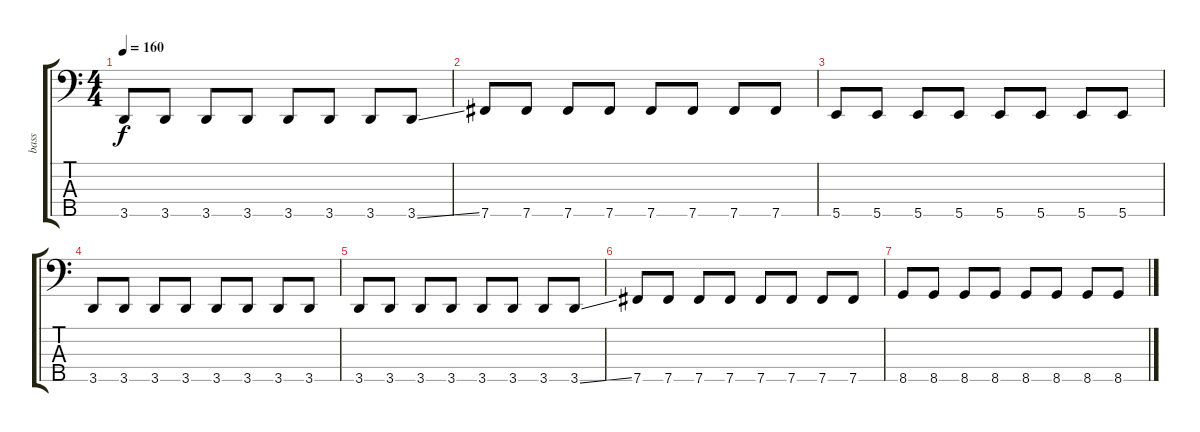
\track ("bass" "bass") {instrument electricbassfinger}
\staff {score tabs}
\tuning (Gb2 D2 A1 E1 B0) {hide}
\ts (4 4)
\tempo 160
\clef f4
\ks c
3.5.8{dy f} 3.5.8 3.5.8 3.5.8 3.5.8 3.5.8 3.5.8 3.5{ss}.8 |
7.5.8 7.5.8 7.5.8 7.5.8 7.5.8 7.5.8 7.5.8 7.5.8 |
5.5.8 5.5.8 5.5.8 5.5.8 5.5.8 5.5.8 5.5.8 5.5.8 |
3.5.8 3.5.8 3.5.8 3.5.8 3.5.8 3.5.8 3.5.8 3.5.8 |
3.5.8 3.5.8 3.5.8 3.5.8 3.5.8 3.5.8 3.5.8 3.5{ss}.8 |
7.5.8 7.5.8 7.5.8 7.5.8 7.5.8 7.5.8 7.5.8 7.5.8 |
8.5.8 8.5.8 8.5.8 8.5.8 8.5.8 8.5.8 8.5.8 8.5.8
